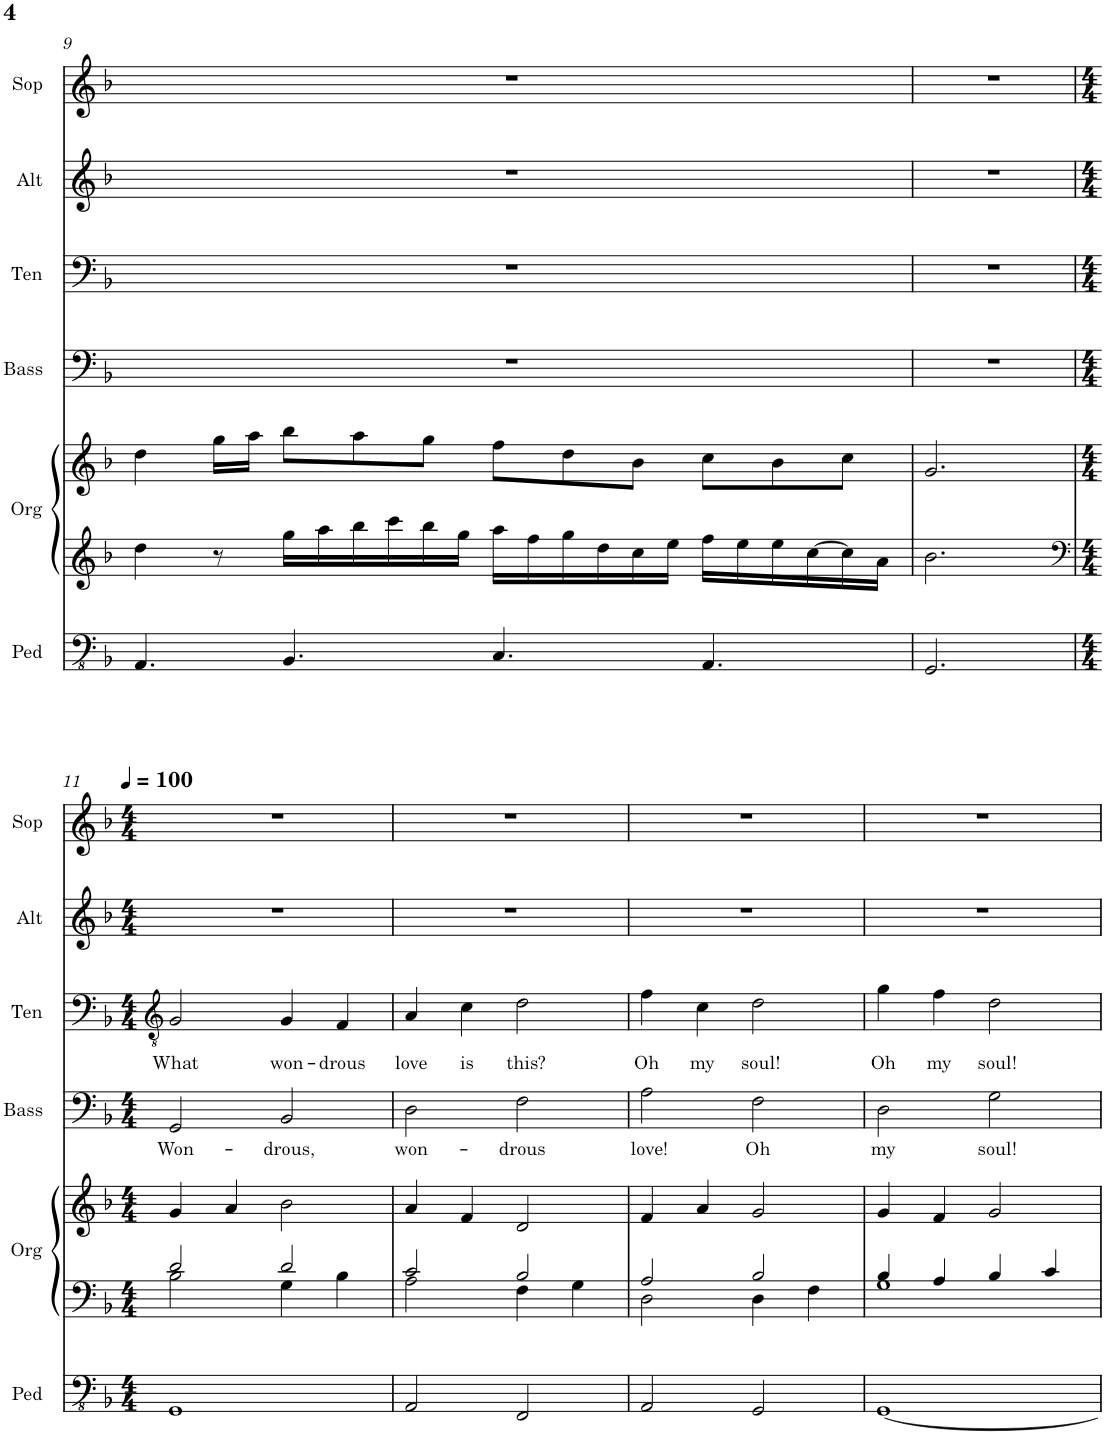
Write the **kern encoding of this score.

**kern	**kern	**kern	**kern	**text	**kern	**text	**kern	**kern
*part6	*part5	*part5	*part4	*part4	*part3	*part3	*part2	*part1
*staff7	*staff6	*staff5	*staff4	*staff4	*staff3	*staff3	*staff2	*staff1
*I"Pedals	*I"Organ	*	*I"Bass	*	*I"Tenor	*	*I"Alto	*I"Soprano
*I'Ped	*I'Org	*	*I'Bass	*	*I'Ten	*	*I'Alt	*I'Sop
!!LO:PB:g=z
*clefFv4	*clefG2	*clefG2	*clefF4	*	*clefF4	*	*clefG2	*clefG2
*k[b-]	*k[b-]	*k[b-]	*k[b-]	*	*k[b-]	*	*k[b-]	*k[b-]
*M12/8	*M12/8	*M12/8	*M12/8	*	*M12/8	*	*M12/8	*M12/8
=9	=9	=9	=9	=9	=9	=9	=9	=9
4.AAA/	4dd\	4dd\	1.r	.	1.r	.	1.r	1.r
.	8r	16gg\LL	.	.	.	.	.	.
.	.	16aa\JJ	.	.	.	.	.	.
4.BBB-/	16gg\LL	8bb-\L	.	.	.	.	.	.
.	16aa\	.	.	.	.	.	.	.
.	16bb-\	8aa\	.	.	.	.	.	.
.	16ccc\	.	.	.	.	.	.	.
.	16bb-\	8gg\J	.	.	.	.	.	.
.	16gg\JJ	.	.	.	.	.	.	.
4.CC/	16aa\LL	8ff\L	.	.	.	.	.	.
.	16ff\	.	.	.	.	.	.	.
.	16gg\	8dd\	.	.	.	.	.	.
.	16dd\	.	.	.	.	.	.	.
.	16cc\	8b-\J	.	.	.	.	.	.
.	16ee\JJ	.	.	.	.	.	.	.
4.AAA/	16ff\LL	8cc\L	.	.	.	.	.	.
.	16ee\	.	.	.	.	.	.	.
.	16ee\	8b-\	.	.	.	.	.	.
.	[16cc\	.	.	.	.	.	.	.
.	16cc\]	8cc\J	.	.	.	.	.	.
.	16a\JJ	.	.	.	.	.	.	.
=10	=10	=10	=10	=10	=10	=10	=10	=10
*M6/8	*M6/8	*M6/8	*M6/8	*	*M6/8	*	*M6/8	*M6/8
2.GGG/	2.b-\	2.g/	2.r	.	2.r	.	2.r	2.r
!!LO:LB:g=z
=11	=11	=11	=11	=11	=11	=11	=11	=11
*	*clefF4	*	*	*	*clefGv2	*	*	*
*M4/4	*M4/4	*M4/4	*M4/4	*	*M4/4	*	*M4/4	*M4/4
*	*	*	*	*	*	*	*	*MM100
*	*^	*	*	*	*	*	*	*
!	!	!	!	!	!LO:LY:b	!	!LO:LY:b	!	!
1GGG	2d/	2B-\	4g/	2GG/	Won-	2G/	What	1r	1r
.	.	.	4a/	.	.	.	.	.	.
!	!	!	!	!	!LO:LY:b	!	!LO:LY:b	!	!
.	2d/	4G\	2b-\	2BB-/	-drous,	4G/	won-	.	.
!	!	!	!	!	!	!	!LO:LY:b	!	!
.	.	4B-\	.	.	.	4F/	-drous	.	.
=12	=12	=12	=12	=12	=12	=12	=12	=12	=12
!	!	!	!	!	!LO:LY:b	!	!LO:LY:b	!	!
2AAA/	2c/	2A\	4a/	2D\	won-	4A/	love	1r	1r
!	!	!	!	!	!	!	!LO:LY:b	!	!
.	.	.	4f/	.	.	4c\	is	.	.
!	!	!	!	!	!LO:LY:b	!	!LO:LY:b	!	!
2FFF/	2B-/	4F\	2d/	2F\	-drous	2d\	this?	.	.
.	.	4G\	.	.	.	.	.	.	.
=13	=13	=13	=13	=13	=13	=13	=13	=13	=13
!	!	!	!	!	!LO:LY:b	!	!LO:LY:b	!	!
2AAA/	2A/	2D\	4f/	2A\	love!	4f\	Oh	1r	1r
!	!	!	!	!	!	!	!LO:LY:b	!	!
.	.	.	4a/	.	.	4c\	my	.	.
!	!	!	!	!	!LO:LY:b	!	!LO:LY:b	!	!
2GGG/	2B-/	4D\	2g/	2F\	Oh	2d\	soul!	.	.
.	.	4F\	.	.	.	.	.	.	.
=14	=14	=14	=14	=14	=14	=14	=14	=14	=14
!	!	!	!	!	!LO:LY:b	!	!LO:LY:b	!	!
[1GGG	4B-/	1G	4g/	2D\	my	4g\	Oh	1r	1r
!	!	!	!	!	!	!	!LO:LY:b	!	!
.	4A/	.	4f/	.	.	4f\	my	.	.
!	!	!	!	!	!LO:LY:b	!	!LO:LY:b	!	!
.	4B-/	.	2g/	2G\	soul!	2d\	soul!	.	.
.	4c/	.	.	.	.	.	.	.	.
*	*v	*v	*	*	*	*	*	*	*
=	=	=	=	=	=	=	=	=
*-	*-	*-	*-	*-	*-	*-	*-	*-
